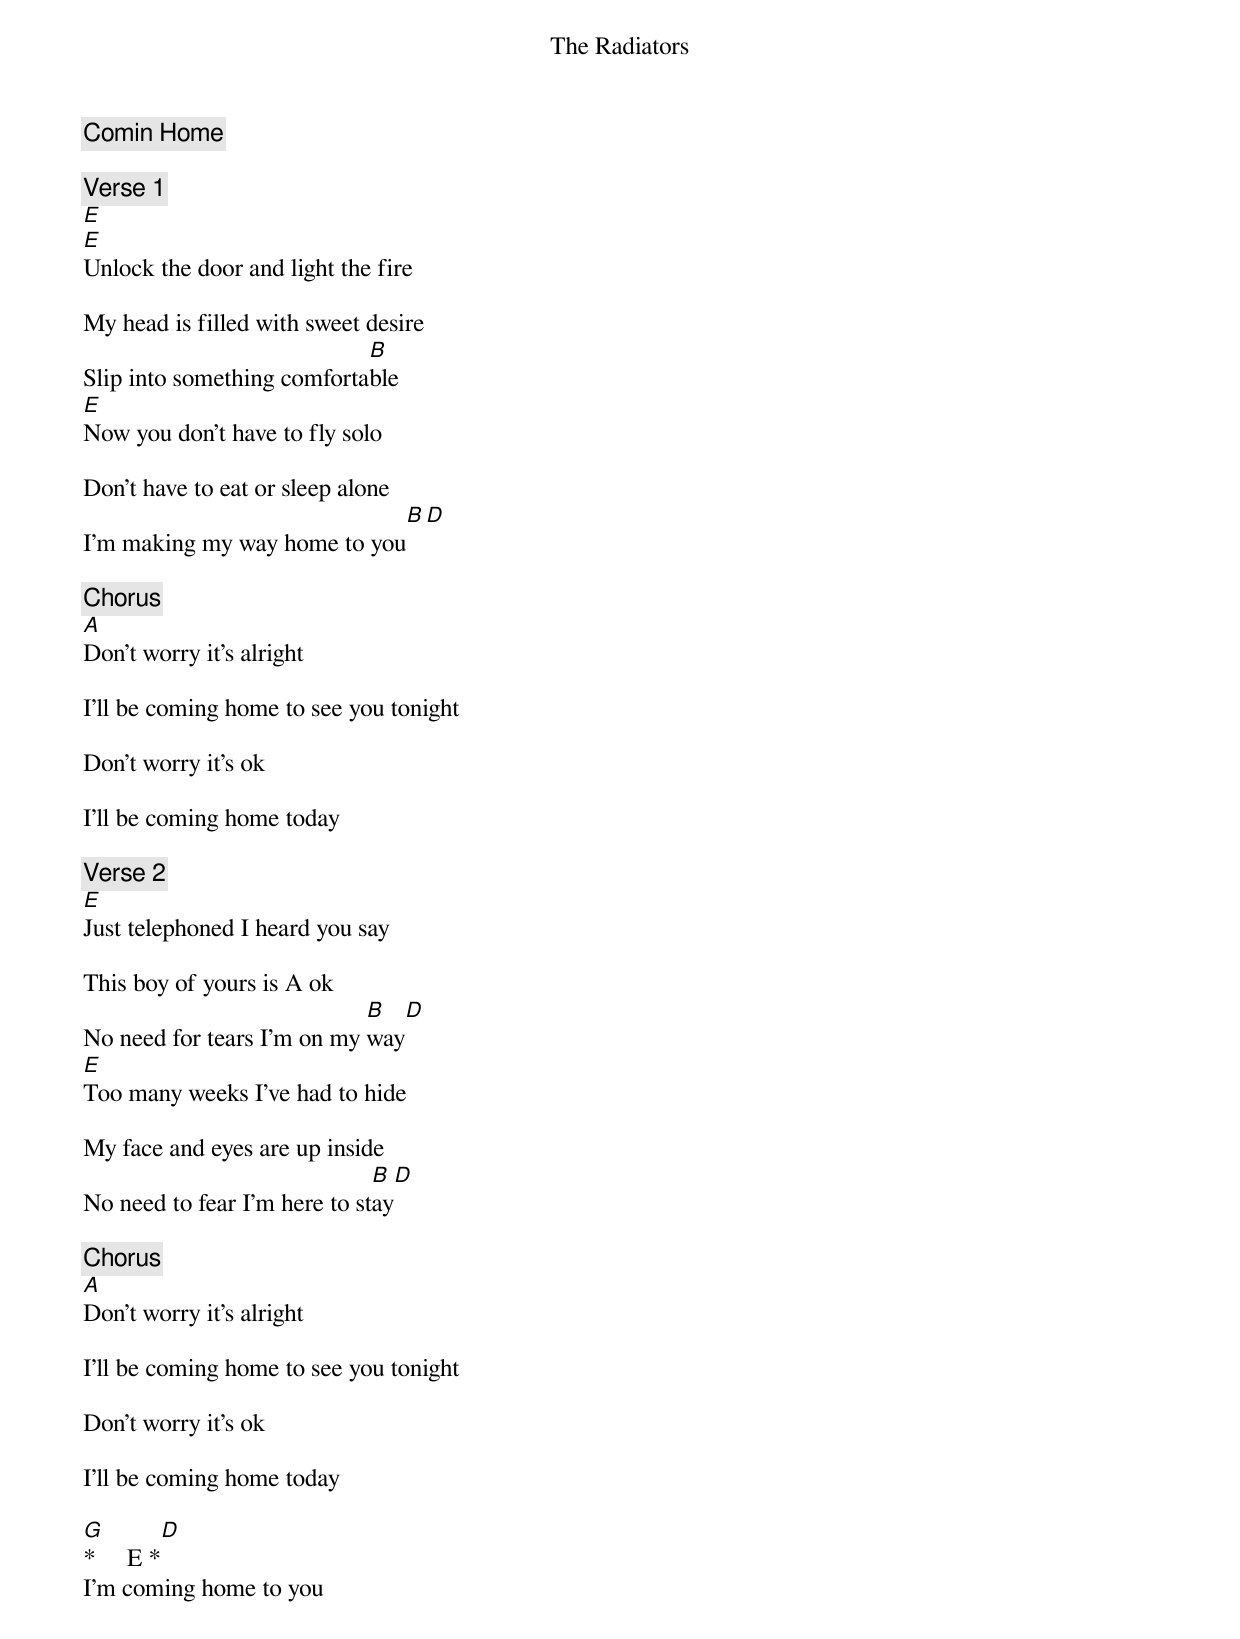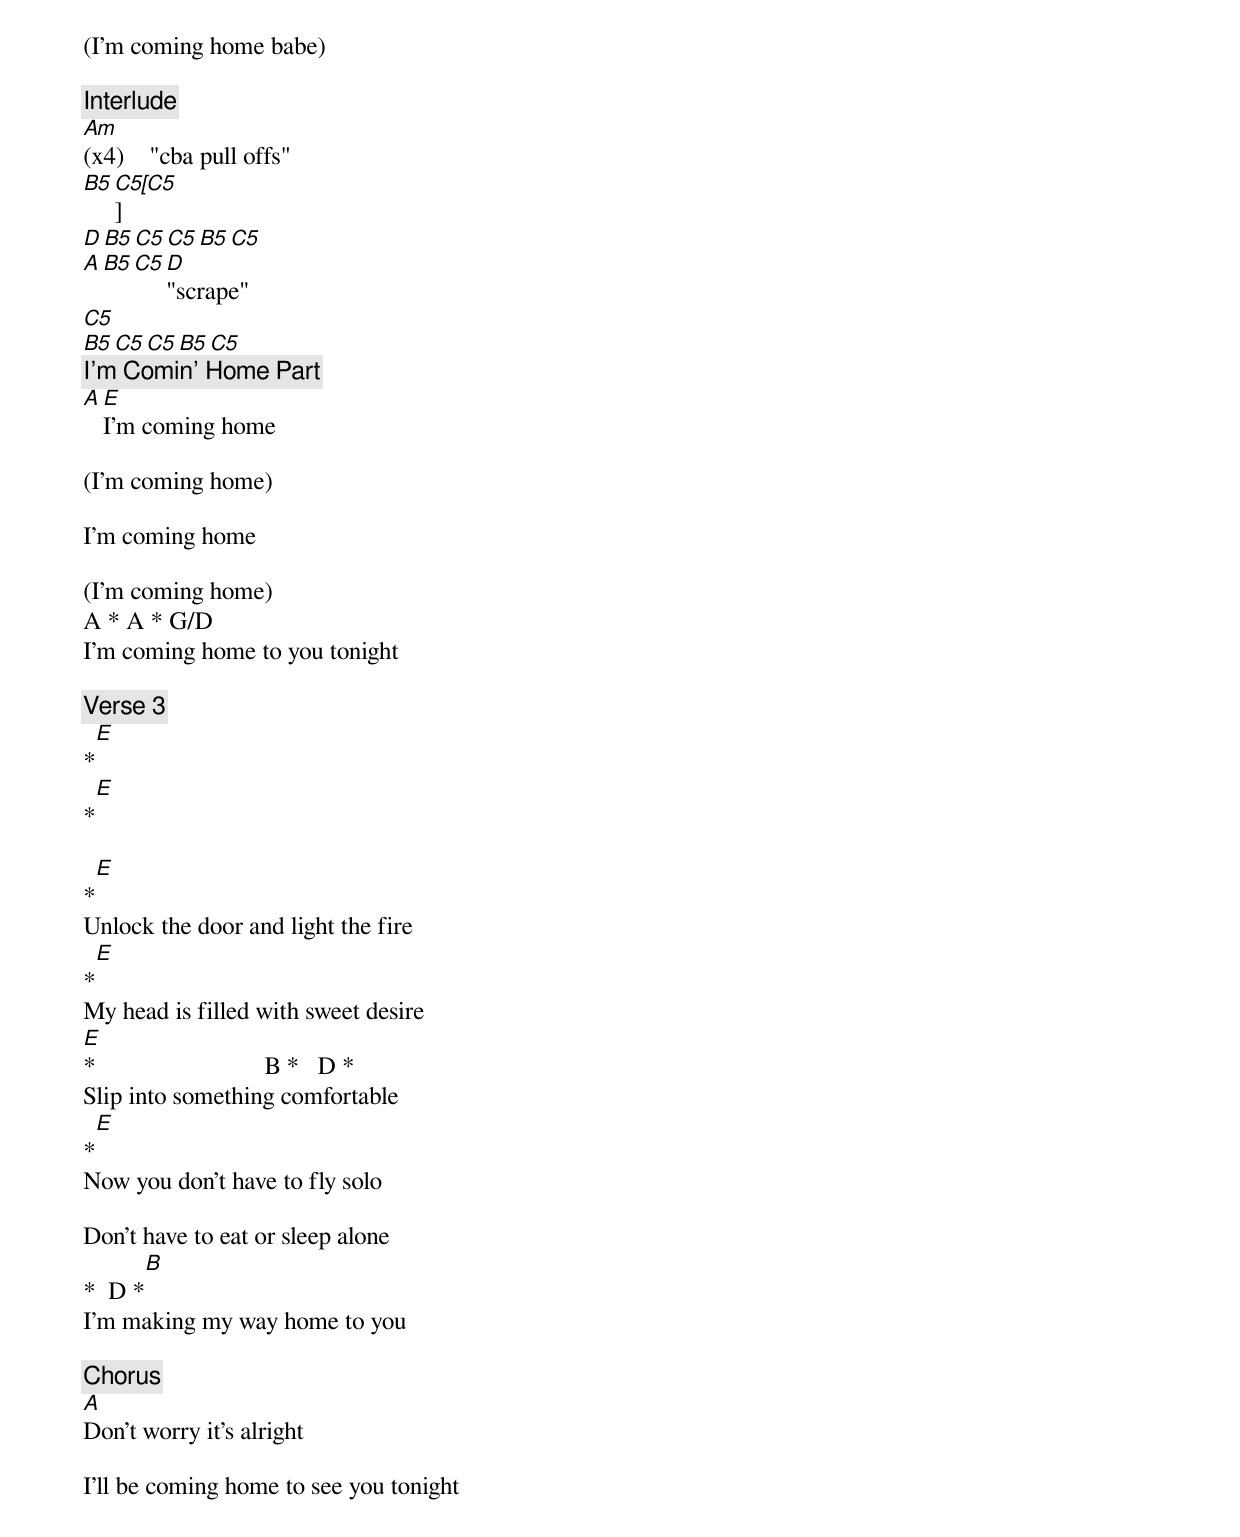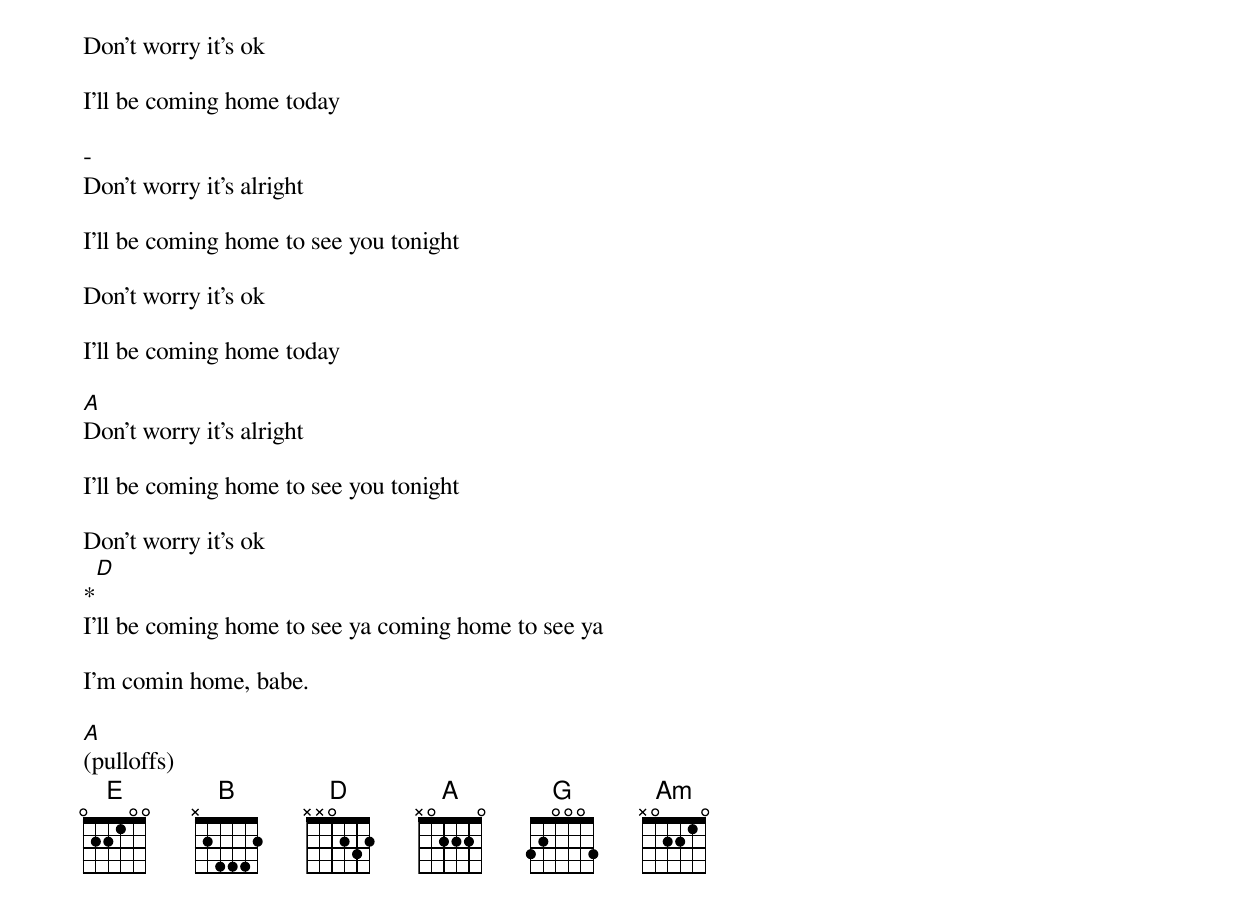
{c: Comin Home }
{st: The Radiators}

{c: Verse 1}
[E]
[E]Unlock the door and light the fire

My head is filled with sweet desire
Slip into something comforta[B]ble
[E]Now you don't have to fly solo

Don't have to eat or sleep alone
I'm making my way home to you[B][D]

{c: Chorus}
[A]Don't worry it's alright

I'll be coming home to see you tonight

Don't worry it's ok

I'll be coming home today

{c: Verse 2}
[E]Just telephoned I heard you say

This boy of yours is A ok
No need for tears I'm on my [B]way[D]
[E]Too many weeks I've had to hide

My face and eyes are up inside
No need to fear I'm here to st[B]ay[D]

{c: Chorus}
[A]Don't worry it's alright

I'll be coming home to see you tonight

Don't worry it's ok

I'll be coming home today

[G]*     E *[D]
I'm coming home to you

(I'm coming home babe)

{c: Interlude}
[Am](x4)    "cba pull offs"
[B5][C5[C5]]
[D][B5][C5][C5][B5][C5]
[A][B5][C5][D]"scrape"
[C5]
[B5][C5][C5][B5][C5]
{c: I'm Comin' Home Part}
[A][E]I'm coming home

(I'm coming home)

I'm coming home

(I'm coming home)
A * A * G/D
I'm coming home to you tonight

{c: Verse 3}
*[E]
*[E]

*[E]
Unlock the door and light the fire
*[E]
My head is filled with sweet desire
[E]*                           B *   D *
Slip into something comfortable
*[E]
Now you don't have to fly solo

Don't have to eat or sleep alone
*  D *[B]
I'm making my way home to you

{c: Chorus}
[A]Don't worry it's alright

I'll be coming home to see you tonight

Don't worry it's ok

I'll be coming home today

-
Don't worry it's alright

I'll be coming home to see you tonight

Don't worry it's ok

I'll be coming home today

[A]Don't worry it's alright

I'll be coming home to see you tonight

Don't worry it's ok
*[D]
I'll be coming home to see ya coming home to see ya

I'm comin home, babe.

[A](pulloffs)
